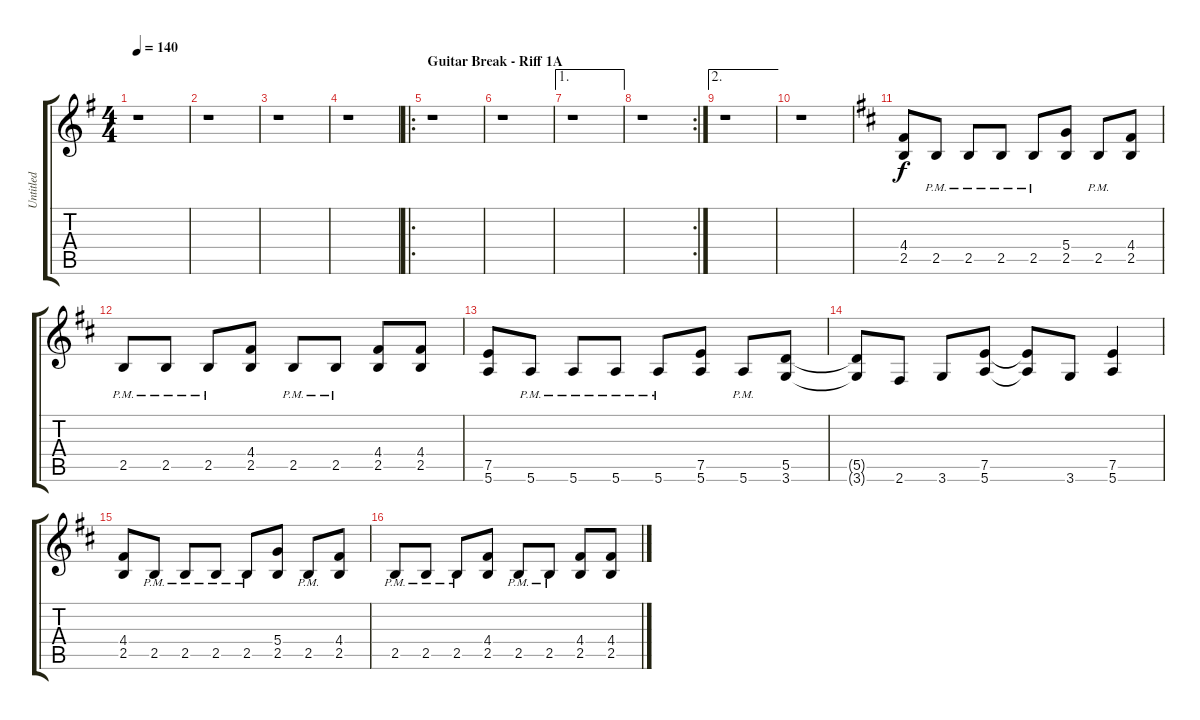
\track ("Untitled" "Untitled") {instrument distortionguitar}
\staff {score tabs}
\tuning (E4 B3 G3 D3 A2 E2) {hide}
\ts (4 4)
\tempo 140
\clef g2
\ks g
r.1{dy f} |
r.1 |
r.1 |
r.1 |
\ro
\section ("" "Guitar Break - Riff 1A")
r.1 |
r.1 |
\ae 1
r.1 |
\rc 2
r.1 |
\ae 2
r.1 |
r.1 |
\ks d
(4.4 2.5).8 2.5{pm}.8 2.5{pm}.8 2.5{pm}.8 2.5{pm}.8 (5.4 2.5).8 2.5{pm}.8 (4.4 2.5).8 |
2.5{pm}.8 2.5{pm}.8 2.5{pm}.8 (4.4 2.5).8 2.5{pm}.8 2.5{pm}.8 (4.4 2.5).8 (4.4 2.5).8 |
(7.5 5.6).8 5.6{pm}.8 5.6{pm}.8 5.6{pm}.8 5.6{pm}.8 (7.5 5.6).8 5.6{pm}.8 (5.5 3.6).8 |
(5.5{t} 3.6{t}).8 2.6.8 3.6.8 (7.5 5.6).8 (7.5{t} 5.6{t}).8 3.6.8 (7.5 5.6).4 |
(4.4 2.5).8 2.5{pm}.8 2.5{pm}.8 2.5{pm}.8 2.5{pm}.8 (5.4 2.5).8 2.5{pm}.8 (4.4 2.5).8 |
2.5{pm}.8 2.5{pm}.8 2.5{pm}.8 (4.4 2.5).8 2.5{pm}.8 2.5{pm}.8 (4.4 2.5).8 (4.4 2.5).8
